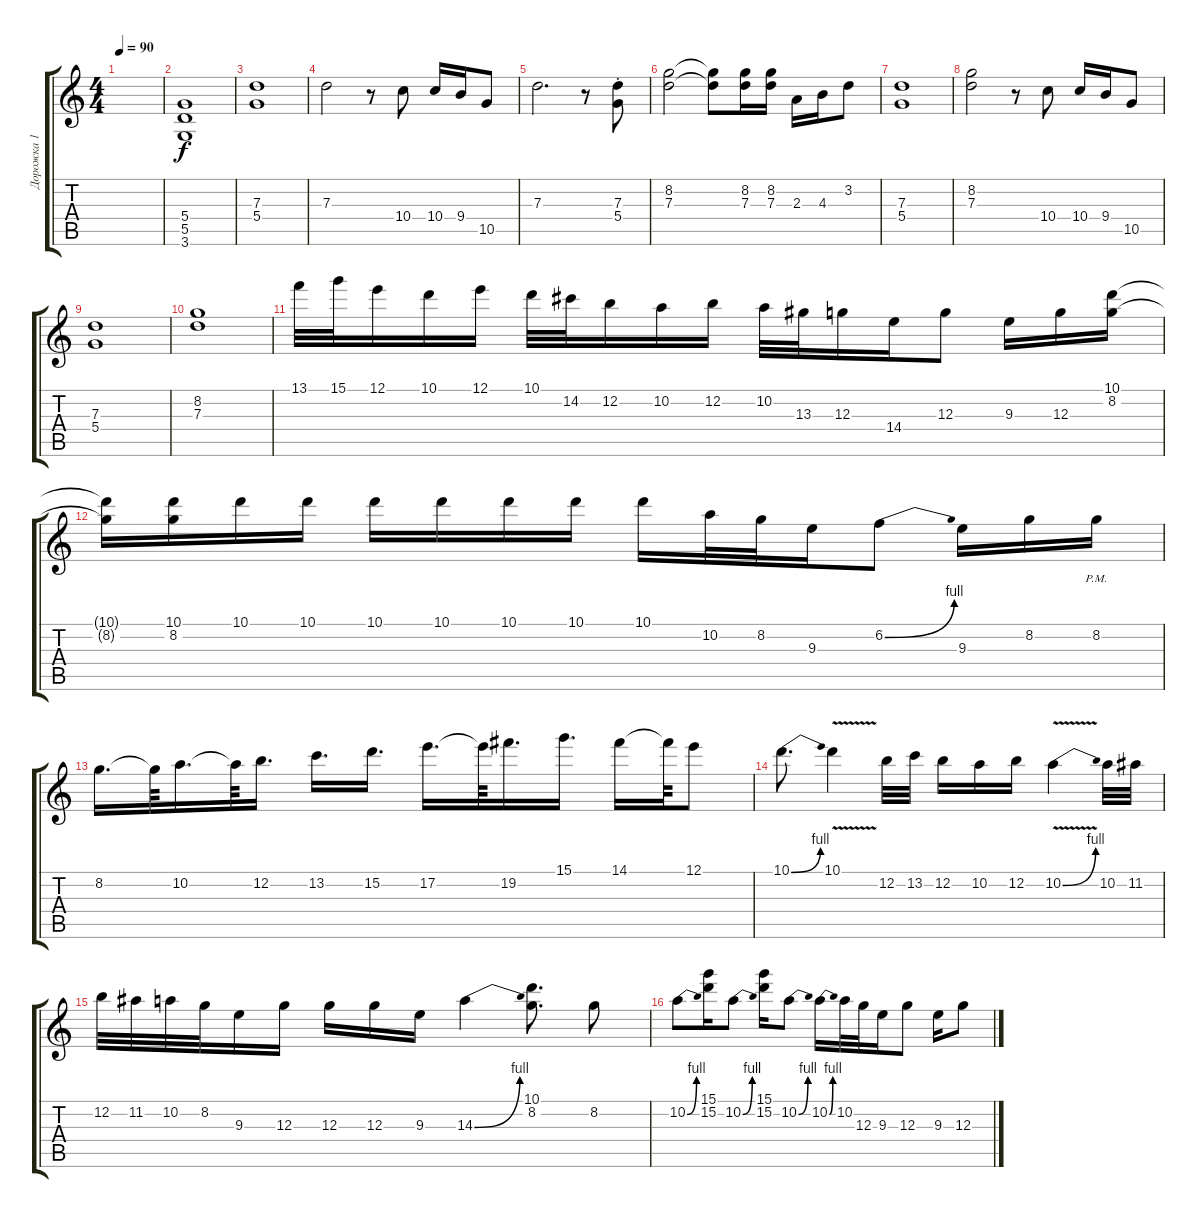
\track ("Дорожка 1" "Дорожка 1") {instrument overdrivenguitar}
\staff {score tabs}
\tuning (E4 B3 G3 D3 A2 E2) {hide}
\ts (4 4)
\tempo 90
\clef g2
\ks c
|
(5.4 5.5 3.6).1 |
(7.3 5.4).1 |
7.3.2 r.8 10.4.8 10.4.16 9.4.16 10.5.8 |
7.3.2{d} r.8 (7.3{st} 5.4{st}).8 |
(8.2 7.3).2 (8.2{t} 7.3{t}).8 (8.2 7.3).16 (8.2 7.3).16 2.3.16 4.3.16 3.2.8 |
(7.3 5.4).1 |
(8.2 7.3).2 r.8 10.4.8 10.4.16 9.4.16 10.5.8 |
(7.3 5.4).1 |
(8.2 7.3).1 |
13.1.32 15.1.32 12.1.16 10.1.16 12.1.16 10.1.32 14.2.32 12.2.16 10.2.16 12.2.16 10.2.32 13.3.32 12.3.16 14.4.16 12.3.8 9.3.16 12.3.16 (10.1 8.2).16 |
(10.1{t} 8.2{t}).16 (10.1 8.2).16 10.1.16 10.1.16 10.1.16 10.1.16 10.1.16 10.1.16 10.1.16 10.2.32 8.2.32 9.3.16 6.2{be (bend 0 0 60 4)}.8 9.3.16 8.2.16 8.2{pm}.16 |
8.2.16{d} 8.2{t}.64 10.2.16{d} 10.2{t}.64 12.2.16{d} 13.2.16{d} 15.2.16{d} 17.2.16{d} 17.2{t}.64 19.2.16{d} 15.1.16{d} 14.1.16 14.1{t}.64 12.1.8 |
10.1{be (bend 0 0 60 4)}.8{d} 10.1{v}.4 12.2.32 13.2.32 12.2.16 10.2.16 12.2.16 10.2{be (bend 0 0 60 4) v}.4 10.2.32 11.2.32 |
12.2.32 11.2.32 10.2.32 8.2.32 9.3.16 12.3.16 12.3.16 12.3.16 9.3.16 14.3{be (bend 0 0 60 4)}.4 (10.1 8.2).8{d} 8.2.8 |
10.2{be (bend 0 0 60 4)}.8 (15.1 15.2).16 10.2{be (bend 0 0 60 4)}.8 (15.1 15.2).16 10.2{be (bend 0 0 60 4)}.8 10.2{be (bend 0 0 60 4)}.16 10.2.32 12.3.32 9.3.16 12.3.8 9.3.16 12.3.8
